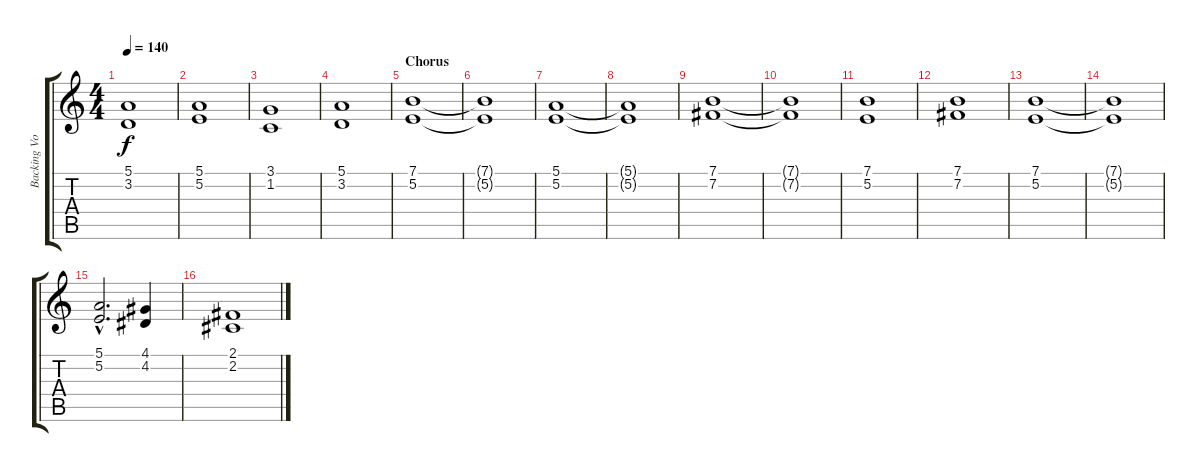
\track ("Backing Vocals" "Backing Vo") {instrument choiraahs}
\staff {score tabs}
\tuning (E4 B3 G3 D3 A2 E2) {hide}
\ts (4 4)
\tempo 140
\clef g2
\ks c
(5.1 3.2).1{dy f} |
(5.1 5.2).1 |
(3.1 1.2).1 |
(5.1 3.2).1 |
\section ("" "Chorus")
(7.1 5.2).1 |
(7.1{t} 5.2{t}).1 |
(5.1 5.2).1 |
(5.1{t} 5.2{t}).1 |
(7.1 7.2).1 |
(7.1{t} 7.2{t}).1 |
(7.1 5.2).1 |
(7.1 7.2).1 |
(7.1 5.2).1 |
(7.1{t} 5.2{t}).1 |
(5.1{hac} 5.2{hac}).2{d} (4.1 4.2).4 |
(2.1 2.2).1
